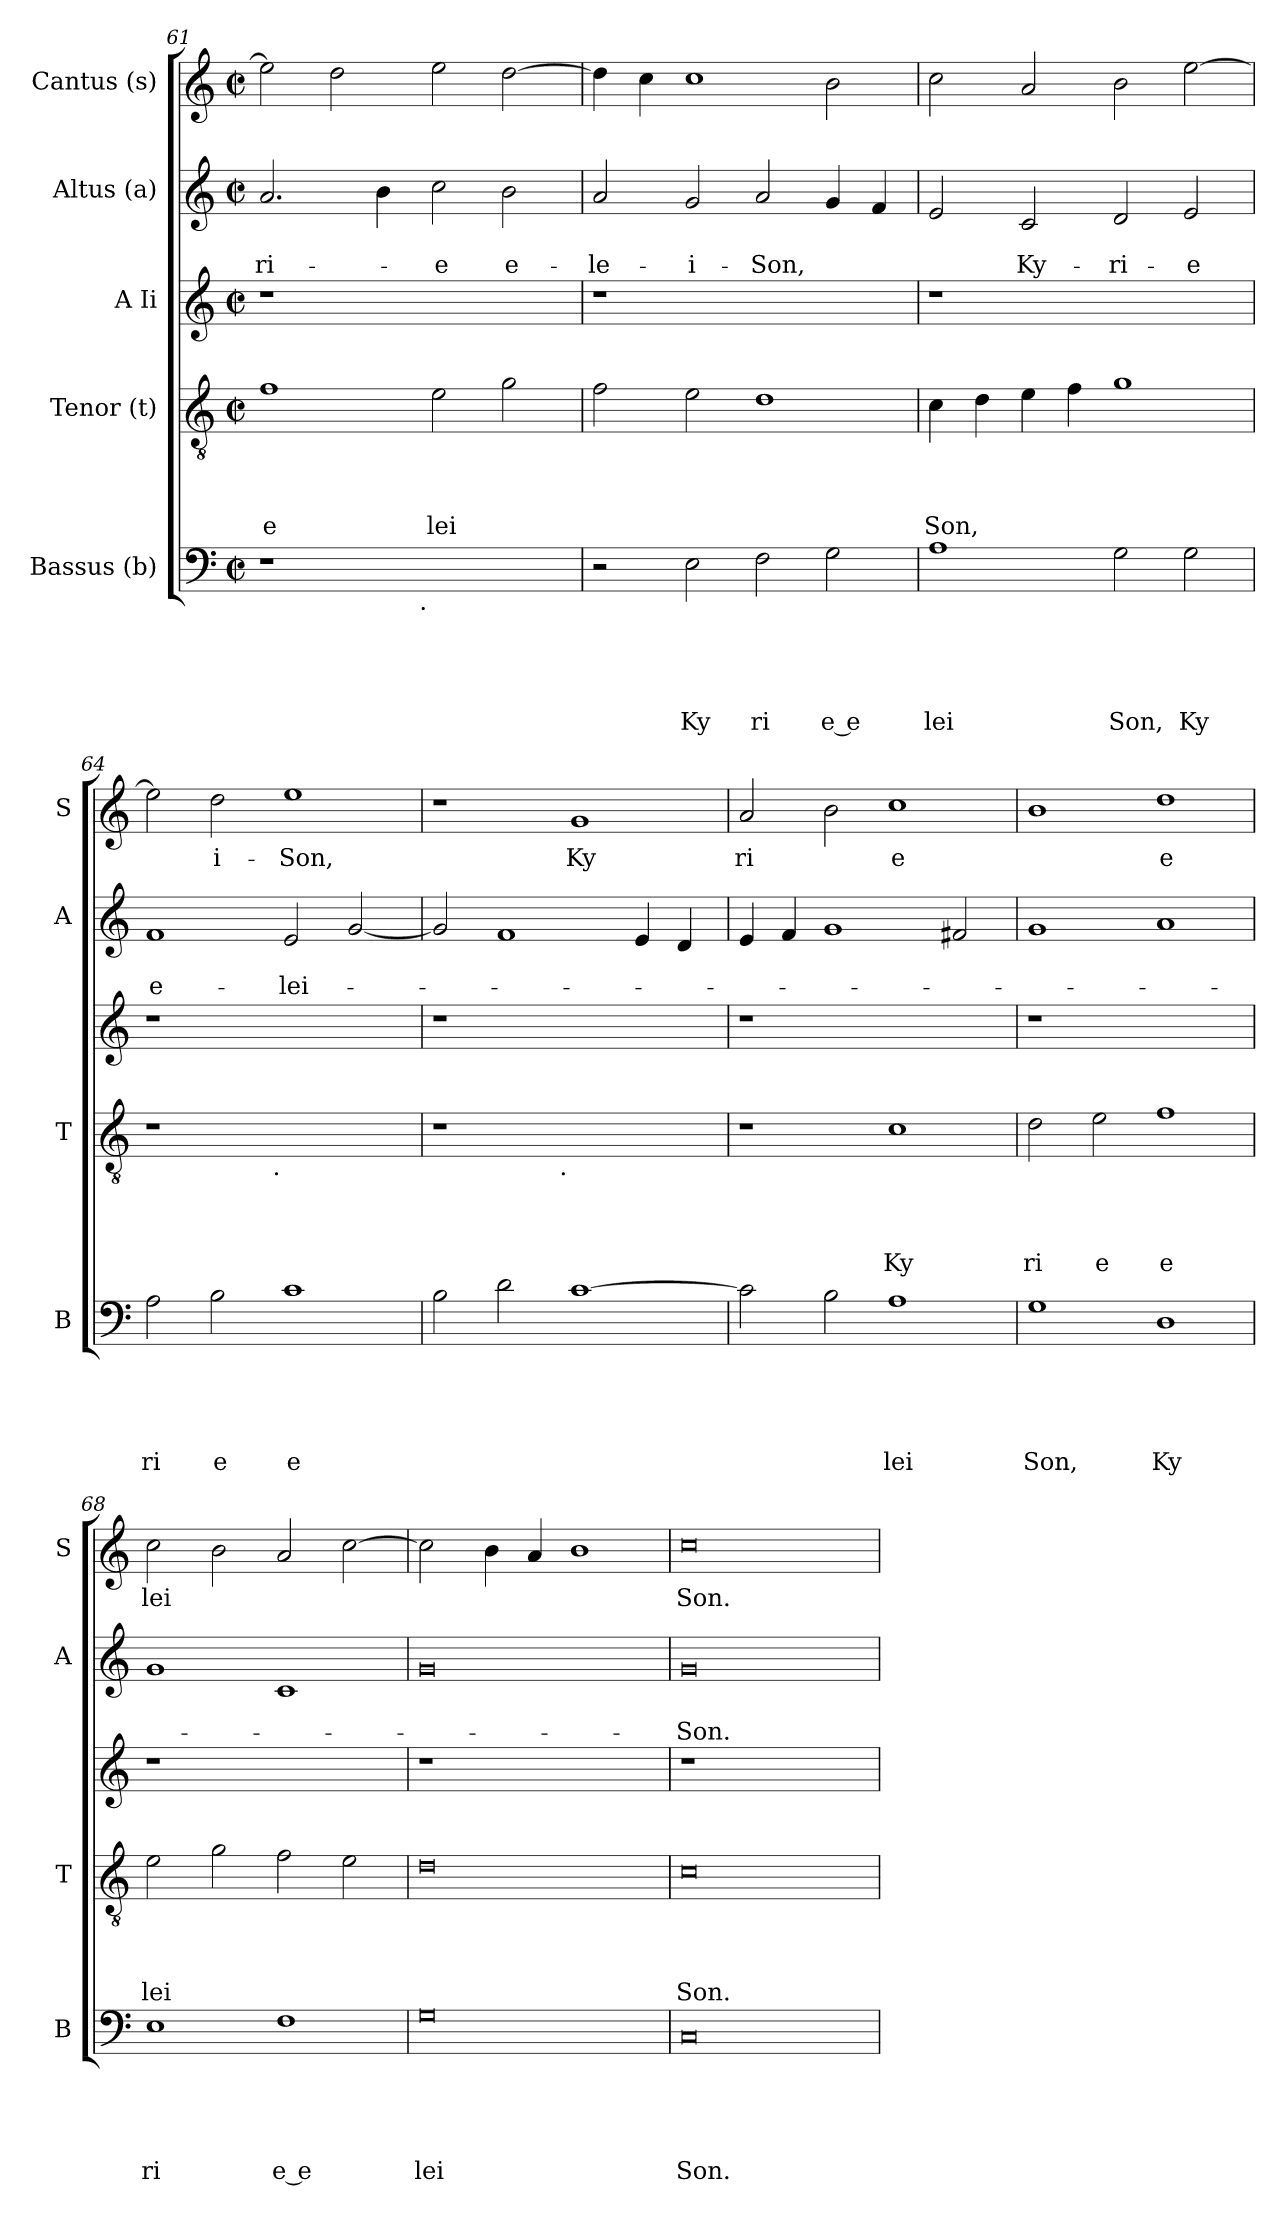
**kern	**text	**text	**text	**text	**text	**kern	**text	**text	**text	**text	**kern	**kern	**text	**text	**kern	**text
*part5	*part5	*part5	*part5	*part5	*part5	*part4	*part4	*part4	*part4	*part4	*part3	*part2	*part2	*part2	*part1	*part1
*staff5	*staff5	*staff5	*staff5	*staff5	*staff5	*staff4	*staff4	*staff4	*staff4	*staff4	*staff3	*staff2	*staff2	*staff2	*staff1	*staff1
*I"Bassus (b)	*	*	*	*	*	*I"Tenor (t)	*	*	*	*	*I"A Ii	*I"Altus (a)	*	*	*I"Cantus (s)	*
*I'B	*	*	*	*	*	*I'T	*	*	*	*	*	*I'A	*	*	*I'S	*
*clefF4	*	*	*	*	*	*clefGv2	*	*	*	*	*clefG2	*clefG2	*	*	*clefG2	*
*k[]	*	*	*	*	*	*k[]	*	*	*	*	*k[]	*k[]	*	*	*k[]	*
*C:	*	*	*	*	*	*C:	*	*	*	*	*C:	*C:	*	*	*C:	*
*M2/2	*	*	*	*	*	*M2/2	*	*	*	*	*M2/2	*M2/2	*	*	*M2/2	*
*met(c|)	*	*	*	*	*	*met(c|)	*	*	*	*	*met(c|)	*met(c|)	*	*	*met(c|)	*
=61	=61	=61	=61	=61	=61	=61	=61	=61	=61	=61	=61	=61	=61	=61	=61	=61
!	!	!	!	!	!	!	!	!	!	!LO:LY:b	!	!	!	!LO:LY:b	!	!
*^	*	*	*	*	*	*	*	*	*	*	*	*	*	*	*	*
1r	2ryy	.	.	.	.	.	1f	.	.	.	e	1r	2.a/	.	-ri-	2ee\]	.
.	4...ryy	.	.	.	.	.	.	.	.	.	.	.	.	.	.	2dd\	.
.	.	.	.	.	.	.	.	.	.	.	.	.	4b\	.	.	.	.
!	!LO:TX:b:t=.	!	!	!	!	!	!	!	!	!	!	!	!	!	!	!	!
.	1ryy	.	.	.	.	.	.	.	.	.	.	.	.	.	.	.	.
!	!	!	!	!	!	!	!	!	!	!	!LO:LY:b	!	!	!	!LO:LY:b	!	!
1ryy	.	.	.	.	.	.	2e\	.	.	.	lei	1ryy	2cc\	.	-e	2ee\	.
!	!	!	!	!	!	!	!	!	!	!	!	!	!	!	!LO:LY:b	!	!
.	.	.	.	.	.	.	2g\	.	.	.	.	.	2b\	.	e-	[>2dd\	.
.	32ryy	.	.	.	.	.	.	.	.	.	.	.	.	.	.	.	.
=62	=62	=62	=62	=62	=62	=62	=62	=62	=62	=62	=62	=62	=62	=62	=62	=62	=62
!	!	!	!	!	!	!	!	!	!	!	!	!	!	!	!LO:LY:b	!	!
*v	*v	*	*	*	*	*	*	*	*	*	*	*	*	*	*	*	*
2r	.	.	.	.	.	2f\	.	.	.	.	1r	2a/	.	-le-	4dd\]	.
.	.	.	.	.	.	.	.	.	.	.	.	.	.	.	4cc\	.
!	!	!	!	!	!LO:LY:b	!	!	!	!	!	!	!	!	!LO:LY:b	!	!
2E\	.	.	.	.	Ky	2e\	.	.	.	.	.	2g/	.	-i-	1cc	.
!	!	!	!	!	!LO:LY:b	!	!	!	!	!	!	!	!	!LO:LY:b	!	!
2F\	.	.	.	.	ri	1d	.	.	.	.	1ryy	2a/	.	-Son,	.	.
!	!	!	!	!	!LO:LY:b:rj	!	!	!	!	!	!	!	!	!	!	!
2G\	.	.	.	.	e e	.	.	.	.	.	.	4g/	.	.	2b\	.
.	.	.	.	.	.	.	.	.	.	.	.	4f/	.	.	.	.
=63	=63	=63	=63	=63	=63	=63	=63	=63	=63	=63	=63	=63	=63	=63	=63	=63
!	!	!	!	!	!LO:LY:b	!	!	!	!	!LO:LY:b	!	!	!	!	!	!
1A	.	.	.	.	lei	4c\	.	.	.	Son,	1r	2e/	.	.	2cc\	.
.	.	.	.	.	.	4d\	.	.	.	.	.	.	.	.	.	.
!	!	!	!	!	!	!	!	!	!	!	!	!	!	!LO:LY:b	!	!
.	.	.	.	.	.	4e\	.	.	.	.	.	2c/	.	Ky-	2a/	.
.	.	.	.	.	.	4f\	.	.	.	.	.	.	.	.	.	.
!	!	!	!	!	!LO:LY:b	!	!	!	!	!	!	!	!	!LO:LY:b	!	!
2G\	.	.	.	.	Son,	1g	.	.	.	.	1ryy	2d/	.	-ri-	2b\	.
!	!	!	!	!	!LO:LY:b	!	!	!	!	!	!	!	!	!LO:LY:b	!	!
2G\	.	.	.	.	Ky	.	.	.	.	.	.	2e/	.	-e	[>2ee\	.
=64	=64	=64	=64	=64	=64	=64	=64	=64	=64	=64	=64	=64	=64	=64	=64	=64
!	!	!	!	!	!LO:LY:b	!	!	!	!	!	!	!	!	!LO:LY:b	!	!
*	*	*	*	*	*	*^	*	*	*	*	*	*	*	*	*	*
2A\	.	.	.	.	ri	1r	2ryy	.	.	.	.	1r	1f	.	e-	2ee\]	.
!	!	!	!	!	!LO:LY:b	!	!	!	!	!	!	!	!	!	!	!	!LO:LY:b
2B\	.	.	.	.	e	.	4...ryy	.	.	.	.	.	.	.	.	2dd\	-i-
!	!	!	!	!	!	!	!LO:TX:b:t=.	!	!	!	!	!	!	!	!	!	!
.	.	.	.	.	.	.	1ryy	.	.	.	.	.	.	.	.	.	.
!	!	!	!	!	!LO:LY:b:rj	!	!	!	!	!	!	!	!	!	!LO:LY:b	!	!LO:LY:b
1c	.	.	.	.	e	1ryy	.	.	.	.	.	1ryy	2e/	.	-lei-	1ee	-Son,
.	.	.	.	.	.	.	.	.	.	.	.	.	[<2g/	.	.	.	.
.	.	.	.	.	.	.	32ryy	.	.	.	.	.	.	.	.	.	.
!!LO:LB:g=z
=65	=65	=65	=65	=65	=65	=65	=65	=65	=65	=65	=65	=65	=65	=65	=65	=65	=65
2B\	.	.	.	.	.	1r	2ryy	.	.	.	.	1r	2g/]	.	.	1r	.
2d\	.	.	.	.	.	.	4...ryy	.	.	.	.	.	1f	.	.	.	.
!	!	!	!	!	!	!	!LO:TX:b:t=.	!	!	!	!	!	!	!	!	!	!
.	.	.	.	.	.	.	1ryy	.	.	.	.	.	.	.	.	.	.
!	!	!	!	!	!	!	!	!	!	!	!	!	!	!	!	!	!LO:LY:b
[>1c	.	.	.	.	.	1ryy	.	.	.	.	.	1ryy	.	.	.	1g	Ky
.	.	.	.	.	.	.	.	.	.	.	.	.	4e/	.	.	.	.
.	.	.	.	.	.	.	.	.	.	.	.	.	4d/	.	.	.	.
.	.	.	.	.	.	.	32ryy	.	.	.	.	.	.	.	.	.	.
=66	=66	=66	=66	=66	=66	=66	=66	=66	=66	=66	=66	=66	=66	=66	=66	=66	=66
!	!	!	!	!	!	!	!	!	!	!	!	!	!	!	!	!	!LO:LY:b
*	*	*	*	*	*	*v	*v	*	*	*	*	*	*	*	*	*	*
2c\]	.	.	.	.	.	1r	.	.	.	.	1r	4e/	.	.	2a/	ri
.	.	.	.	.	.	.	.	.	.	.	.	4f/	.	.	.	.
2B\	.	.	.	.	.	.	.	.	.	.	.	1g	.	.	2b\	.
!	!	!	!	!	!LO:LY:b	!	!	!	!	!LO:LY:b	!	!	!	!	!	!LO:LY:b:rj
1A	.	.	.	.	lei	1c	.	.	.	Ky	1ryy	.	.	.	1cc	e
.	.	.	.	.	.	.	.	.	.	.	.	2f#/	.	.	.	.
=67	=67	=67	=67	=67	=67	=67	=67	=67	=67	=67	=67	=67	=67	=67	=67	=67
!	!	!	!	!	!LO:LY:b	!	!	!	!	!LO:LY:b	!	!	!	!	!	!
1G	.	.	.	.	Son,	2d\	.	.	.	ri	1r	1g	.	.	1b	.
!	!	!	!	!	!	!	!	!	!	!LO:LY:b	!	!	!	!	!	!
.	.	.	.	.	.	2e\	.	.	.	e	.	.	.	.	.	.
!	!	!	!	!	!LO:LY:b	!	!	!	!	!LO:LY:b	!	!	!	!	!	!LO:LY:b
1D	.	.	.	.	Ky	1f	.	.	.	e	1ryy	1a	.	.	1dd	e
=68	=68	=68	=68	=68	=68	=68	=68	=68	=68	=68	=68	=68	=68	=68	=68	=68
!	!	!	!	!	!LO:LY:b	!	!	!	!	!LO:LY:b	!	!	!	!	!	!LO:LY:b
1E	.	.	.	.	ri	2e\	.	.	.	lei	1r	1g	.	.	2cc\	lei
.	.	.	.	.	.	2g\	.	.	.	.	.	.	.	.	2b\	.
!	!	!	!	!	!LO:LY:b:rj	!	!	!	!	!	!	!	!	!	!	!
1F	.	.	.	.	e e	2f\	.	.	.	.	1ryy	1c	.	.	2a/	.
.	.	.	.	.	.	2e\	.	.	.	.	.	.	.	.	[>2cc\	.
=69	=69	=69	=69	=69	=69	=69	=69	=69	=69	=69	=69	=69	=69	=69	=69	=69
!	!	!	!	!	!LO:LY:b	!	!	!	!	!	!	!	!	!	!	!
0G	.	.	.	.	lei	0d	.	.	.	.	1r	0g	.	.	2cc\]	.
.	.	.	.	.	.	.	.	.	.	.	.	.	.	.	4b\	.
.	.	.	.	.	.	.	.	.	.	.	.	.	.	.	4a/	.
.	.	.	.	.	.	.	.	.	.	.	1ryy	.	.	.	1b	.
=70	=70	=70	=70	=70	=70	=70	=70	=70	=70	=70	=70	=70	=70	=70	=70	=70
!	!	!	!	!	!LO:LY:b	!	!	!	!	!LO:LY:b	!	!	!	!LO:LY:b	!	!LO:LY:b
0C	.	.	.	.	Son.	0c	.	.	.	Son.	1r	0g	.	-Son.	0cc	Son.
.	.	.	.	.	.	.	.	.	.	.	1ryy	.	.	.	.	.
=!	=!	=!	=!	=!	=!	=!	=!	=!	=!	=!	=!	=!	=!	=!	=!	=!
*-	*-	*-	*-	*-	*-	*-	*-	*-	*-	*-	*-	*-	*-	*-	*-	*-
